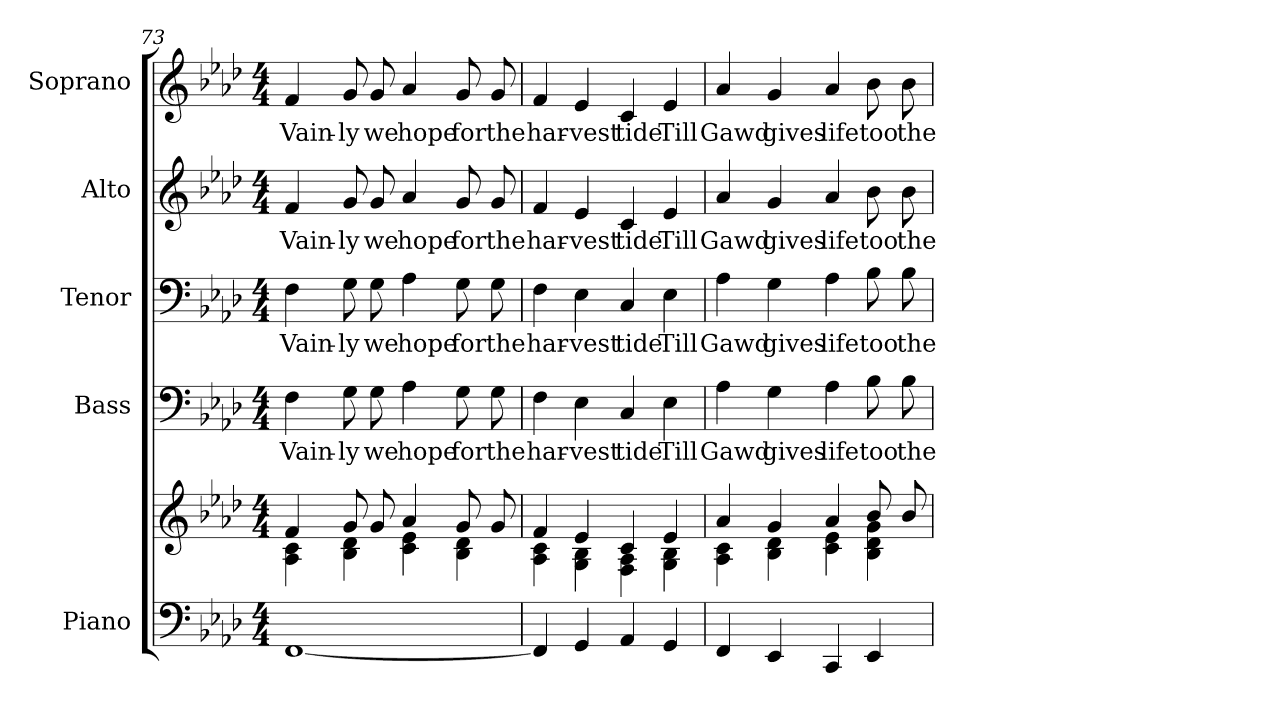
**kern	**kern	**kern	**text	**kern	**text	**kern	**text	**kern	**text
*part5	*part5	*part4	*part4	*part3	*part3	*part2	*part2	*part1	*part1
*staff6	*staff5	*staff4	*staff4	*staff3	*staff3	*staff2	*staff2	*staff1	*staff1
*I"Piano	*	*I"Bass	*	*I"Tenor	*	*I"Alto	*	*I"Soprano	*
*I'Pno.	*	*I'B.	*	*I'T.	*	*I'A.	*	*I'S.	*
!!LO:PB:g=z
*clefF4	*clefG2	*clefF4	*	*clefF4	*	*clefG2	*	*clefG2	*
*k[b-e-a-d-]	*k[b-e-a-d-]	*k[b-e-a-d-]	*	*k[b-e-a-d-]	*	*k[b-e-a-d-]	*	*k[b-e-a-d-]	*
*A-:	*A-:	*A-:	*	*A-:	*	*A-:	*	*A-:	*
*M4/4	*M4/4	*M4/4	*	*M4/4	*	*M4/4	*	*M4/4	*
=73	=73	=73	=73	=73	=73	=73	=73	=73	=73
*	*^	*	*	*	*	*	*	*	*
!	!	!	!	!LO:LY:b:color=#000000	!	!	!	!	!	!
!	!	!	!	!	!	!LO:LY:b:color=#000000	!	!	!	!
!	!	!	!	!	!	!	!	!LO:LY:b:color=#000000	!	!
!	!	!	!	!	!	!	!	!	!	!LO:LY:b:color=#000000
[<1FFi	4fi/	4A-i\ 4ci	4Fi\	Vain-	4Fi\	Vain-	4fi/	Vain-	4fi/	Vain-
!	!	!	!	!LO:LY:b:color=#000000	!	!	!	!	!	!
!	!	!	!	!	!	!LO:LY:b:color=#000000	!	!	!	!
!	!	!	!	!	!	!	!	!LO:LY:b:color=#000000	!	!
!	!	!	!	!	!	!	!	!	!	!LO:LY:b:color=#000000
.	8gi/	4B-i\ 4d-i	8Gi\	-ly	8Gi\	-ly	8gi/	-ly	8gi/	-ly
!	!	!	!	!LO:LY:b:color=#000000	!	!	!	!	!	!
!	!	!	!	!	!	!LO:LY:b:color=#000000	!	!	!	!
!	!	!	!	!	!	!	!	!LO:LY:b:color=#000000	!	!
!	!	!	!	!	!	!	!	!	!	!LO:LY:b:color=#000000
.	8gi/	.	8Gi\	we	8Gi\	we	8gi/	we	8gi/	we
!	!	!	!	!LO:LY:b:color=#000000	!	!	!	!	!	!
!	!	!	!	!	!	!LO:LY:b:color=#000000	!	!	!	!
!	!	!	!	!	!	!	!	!LO:LY:b:color=#000000	!	!
!	!	!	!	!	!	!	!	!	!	!LO:LY:b:color=#000000
.	4a-i/	4ci\ 4e-i	4A-i\	hope	4A-i\	hope	4a-i/	hope	4a-i/	hope
!	!	!	!	!LO:LY:b:color=#000000	!	!	!	!	!	!
!	!	!	!	!	!	!LO:LY:b:color=#000000	!	!	!	!
!	!	!	!	!	!	!	!	!LO:LY:b:color=#000000	!	!
!	!	!	!	!	!	!	!	!	!	!LO:LY:b:color=#000000
.	8gi/	4B-i\ 4d-i	8Gi\	for	8Gi\	for	8gi/	for	8gi/	for
!	!	!	!	!LO:LY:b:color=#000000	!	!	!	!	!	!
!	!	!	!	!	!	!LO:LY:b:color=#000000	!	!	!	!
!	!	!	!	!	!	!	!	!LO:LY:b:color=#000000	!	!
!	!	!	!	!	!	!	!	!	!	!LO:LY:b:color=#000000
.	8gi/	.	8Gi\	the	8Gi\	the	8gi/	the	8gi/	the
=74	=74	=74	=74	=74	=74	=74	=74	=74	=74	=74
!	!	!	!	!LO:LY:b:color=#000000	!	!	!	!	!	!
!	!	!	!	!	!	!LO:LY:b:color=#000000	!	!	!	!
!	!	!	!	!	!	!	!	!LO:LY:b:color=#000000	!	!
!	!	!	!	!	!	!	!	!	!	!LO:LY:b:color=#000000
4FFi/]	4fi/	4A-i\ 4ci	4Fi\	har-	4Fi\	har-	4fi/	har-	4fi/	har-
!	!	!	!	!LO:LY:b:color=#000000	!	!	!	!	!	!
!	!	!	!	!	!	!LO:LY:b:color=#000000	!	!	!	!
!	!	!	!	!	!	!	!	!LO:LY:b:color=#000000	!	!
!	!	!	!	!	!	!	!	!	!	!LO:LY:b:color=#000000
4GGi/	4e-i/	4Gi\ 4B-i	4E-i\	-vest	4E-i\	-vest	4e-i/	-vest	4e-i/	-vest
!	!	!	!	!LO:LY:b:color=#000000	!	!	!	!	!	!
!	!	!	!	!	!	!LO:LY:b:color=#000000	!	!	!	!
!	!	!	!	!	!	!	!	!LO:LY:b:color=#000000	!	!
!	!	!	!	!	!	!	!	!	!	!LO:LY:b:color=#000000
4AA-i/	4ci/	4Fi\ 4A-i	4Ci/	tide	4Ci/	tide	4ci/	tide	4ci/	tide
!	!	!	!	!LO:LY:b:color=#000000	!	!	!	!	!	!
!	!	!	!	!	!	!LO:LY:b:color=#000000	!	!	!	!
!	!	!	!	!	!	!	!	!LO:LY:b:color=#000000	!	!
!	!	!	!	!	!	!	!	!	!	!LO:LY:b:color=#000000
4GGi/	4e-i/	4Gi\ 4B-i	4E-i\	Till	4E-i\	Till	4e-i/	Till	4e-i/	Till
!!LO:PB:g=z
=75	=75	=75	=75	=75	=75	=75	=75	=75	=75	=75
!	!	!	!	!LO:LY:b:color=#000000	!	!	!	!	!	!
!	!	!	!	!	!	!LO:LY:b:color=#000000	!	!	!	!
!	!	!	!	!	!	!	!	!LO:LY:b:color=#000000	!	!
!	!	!	!	!	!	!	!	!	!	!LO:LY:b:color=#000000
4FFi/	4a-i/	4A-i\ 4ci	4A-i\	Gawd	4A-i\	Gawd	4a-i/	Gawd	4a-i/	Gawd
!	!	!	!	!LO:LY:b:color=#000000	!	!	!	!	!	!
!	!	!	!	!	!	!LO:LY:b:color=#000000	!	!	!	!
!	!	!	!	!	!	!	!	!LO:LY:b:color=#000000	!	!
!	!	!	!	!	!	!	!	!	!	!LO:LY:b:color=#000000
4EE-i/	4gi/	4B-i\ 4d-i	4Gi\	gives	4Gi\	gives	4gi/	gives	4gi/	gives
!	!	!	!	!LO:LY:b:color=#000000	!	!	!	!	!	!
!	!	!	!	!	!	!LO:LY:b:color=#000000	!	!	!	!
!	!	!	!	!	!	!	!	!LO:LY:b:color=#000000	!	!
!	!	!	!	!	!	!	!	!	!	!LO:LY:b:color=#000000
4CCi/	4a-i/	4ci\ 4e-i	4A-i\	life	4A-i\	life	4a-i/	life	4a-i/	life
!	!	!	!	!LO:LY:b:color=#000000	!	!	!	!	!	!
!	!	!	!	!	!	!LO:LY:b:color=#000000	!	!	!	!
!	!	!	!	!	!	!	!	!LO:LY:b:color=#000000	!	!
!	!	!	!	!	!	!	!	!	!	!LO:LY:b:color=#000000
4EE-i/	8b-i/	4B-i\ 4d-i 4gi	8B-i\	too	8B-i\	too	8b-i\	too	8b-i\	too
!	!	!	!	!LO:LY:b:color=#000000	!	!	!	!	!	!
!	!	!	!	!	!	!LO:LY:b:color=#000000	!	!	!	!
!	!	!	!	!	!	!	!	!LO:LY:b:color=#000000	!	!
!	!	!	!	!	!	!	!	!	!	!LO:LY:b:color=#000000
.	8b-i/	.	8B-i\	the	8B-i\	the	8b-i\	the	8b-i\	the
*	*v	*v	*	*	*	*	*	*	*	*
=	=	=	=	=	=	=	=	=	=
*-	*-	*-	*-	*-	*-	*-	*-	*-	*-
